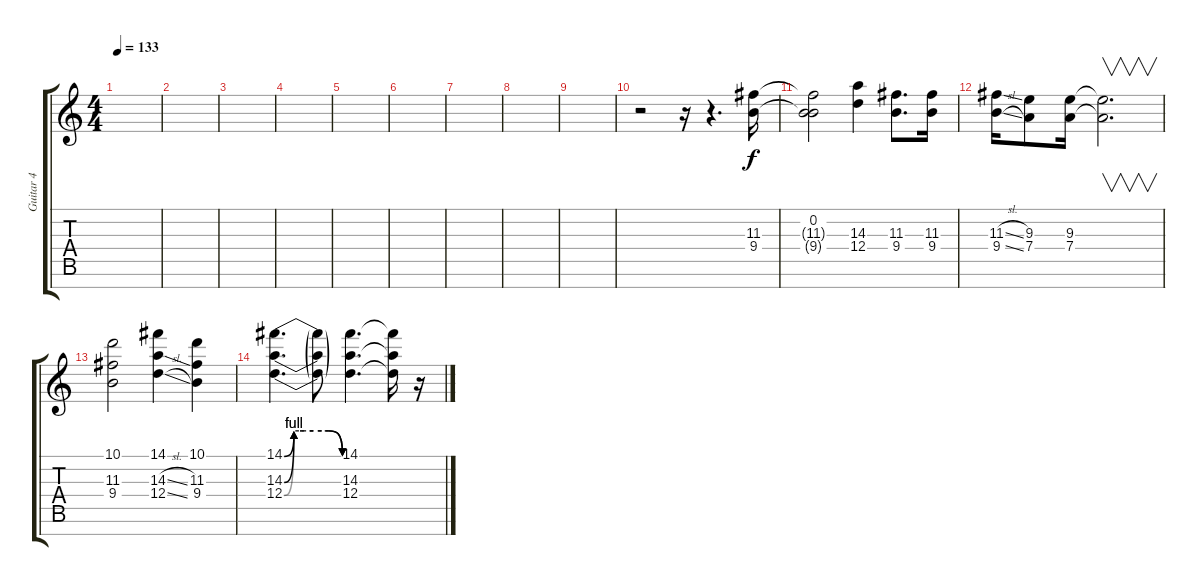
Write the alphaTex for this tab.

\track ("Guitar 4" "Guitar 4") {instrument distortionguitar}
\staff {score tabs}
\tuning (E4 B3 G3 D3 A2 E2 B1) {hide}
\ts (4 4)
\tempo 133
\clef g2
\ks c
|
|
|
|
|
|
|
|
|
r.2 r.16 r.4{d} (11.3 9.4).16 |
(0.2 11.3{t} 9.4{t}).2 (14.3 12.4).4 (11.3 9.4).8{d} (11.3 9.4).16 |
(11.3{sl} 9.4{sl}).16 (9.3 7.4).8 (9.3 7.4).16 (9.3{t} 7.4{t}).2{v d} |
(10.1 11.3 9.4).2 (14.1 14.3{sl} 12.4{sl}).4 (10.1 11.3 9.4).4 |
(14.1{be (custom 0 0 10 4 20 4 30 4 46 4 60 0)} 14.3{be (custom 0 0 10 4 30 4 46 4 60 0)} 12.4{be (custom 0 0 10 4 20 4 30 4 45 4 60 0)}).4{d} (14.1{t} 14.3{t} 12.4{t}).8 (14.1 14.3 12.4).4{d} (14.1{t} 14.3{t} 12.4{t}).16{dy f} r.16
